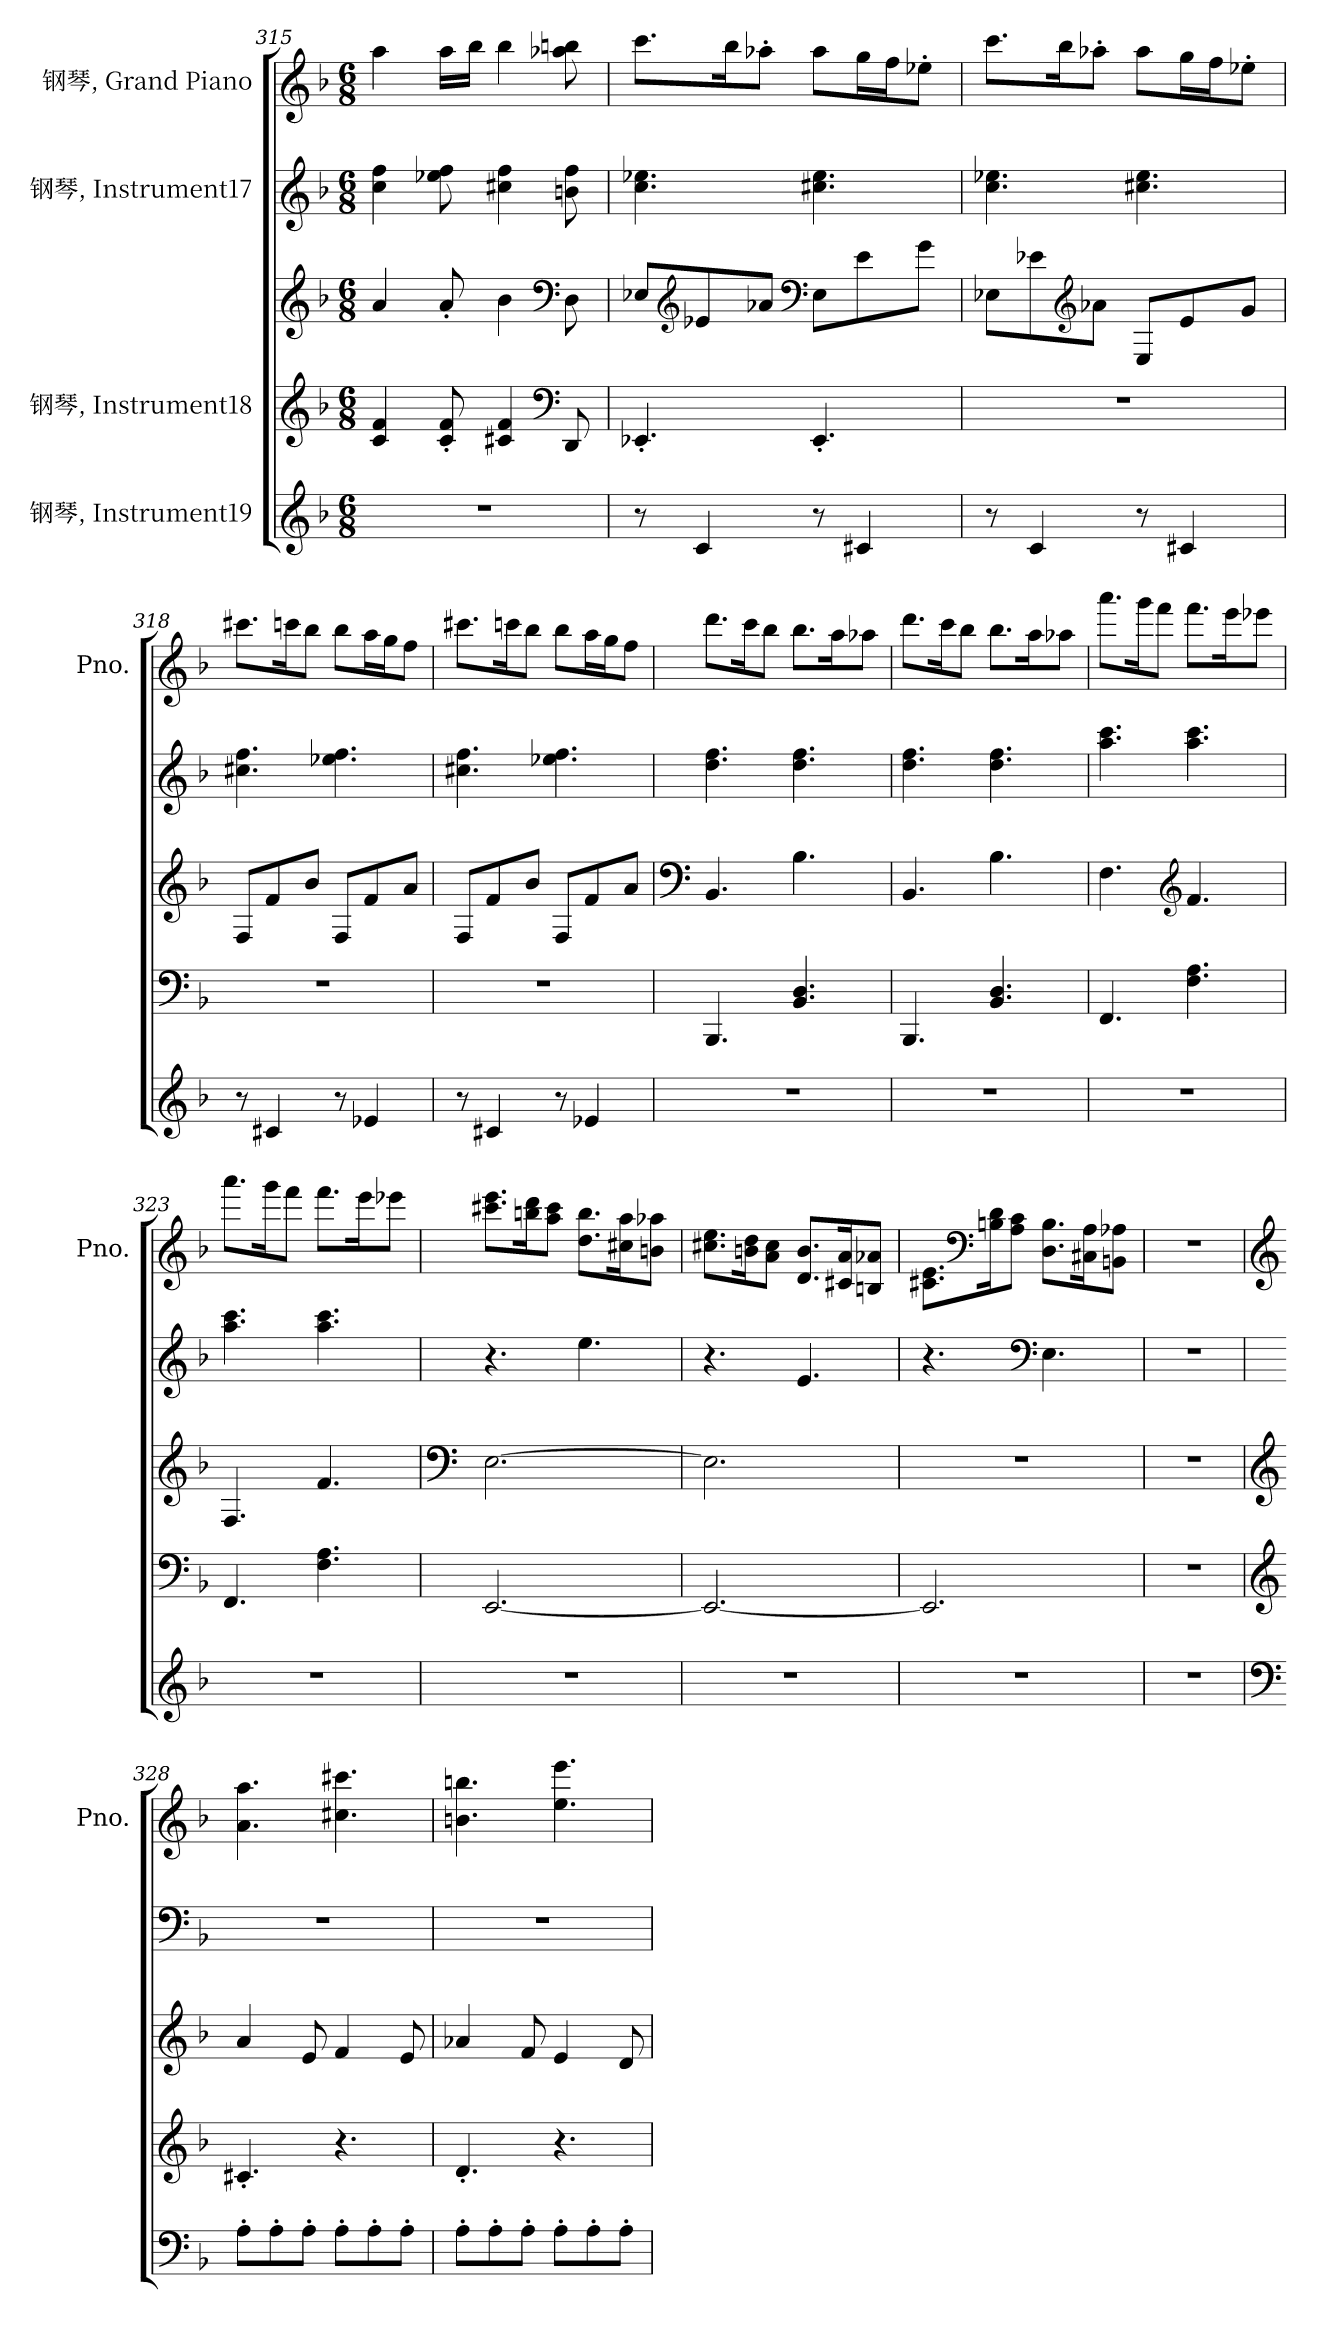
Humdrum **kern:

**kern	**kern	**kern	**kern	**kern
*part4	*part3	*part3	*part2	*part1
*staff5	*staff4	*staff3	*staff2	*staff1
*I"钢琴, Instrument19	*I"钢琴, Instrument18	*	*I"钢琴, Instrument17	*I"钢琴, Grand Piano
*	*	*	*	*I'Pno.
*clefG2	*clefG2	*clefG2	*clefG2	*clefG2
*k[b-]	*k[b-]	*k[b-]	*k[b-]	*k[b-]
*M6/8	*M6/8	*M6/8	*M6/8	*M6/8
=315	=315	=315	=315	=315
2.r	4c/ 4f/	4a/	4cc\ 4ff\	4aa\
.	8c/' 8f/'	8a'/	8ee-X\ 8ff\	16aa\LL
.	.	.	.	16bb-\JJ
.	4c#X/ 4f/	4b-\	4cc#X\ 4ff\	4bb-\
*	*clefF4	*clefF4	*	*
.	8DD/	8D\	8bn\ 8ff\	8aa-X\ 8bbn\
!!LO:PB:g=z
=316	=316	=316	=316	=316
8r	4.EE-X'/	8E-X/L	4.cc\ 4.ee-X\	8.ccc\L
*	*	*clefG2	*	*
4c/	.	8e-X/	.	.
.	.	.	.	16bb-\K
.	.	8a-X/J	.	8aa-X'\J
*	*	*clefF4	*	*
8r	4.EE-'/	8E-\L	4.cc#X\ 4.ee-\	8aa-\L
4c#X/	.	8e-\	.	16gg\L
.	.	.	.	16ff\J
.	.	8g\J	.	8ee-X'\J
=317	=317	=317	=317	=317
8r	2.r	8E-X\L	4.cc\ 4.ee-X\	8.ccc\L
4c/	.	8e-X\	.	.
.	.	.	.	16bb-\K
*	*	*clefG2	*	*
.	.	8a-X\J	.	8aa-X'\J
8r	.	8E-/L	4.cc#X\ 4.ee-\	8aa-\L
4c#X/	.	8e-/	.	16gg\L
.	.	.	.	16ff\J
.	.	8g/J	.	8ee-X'\J
=318	=318	=318	=318	=318
8r	2.r	8F/L	4.cc#X\ 4.ff\	8.ccc#X\L
4c#X/	.	8f/	.	.
.	.	.	.	16cccn\K
.	.	8b-/J	.	8bb-\J
8r	.	8F/L	4.ee-X\ 4.ff\	8bb-\L
4e-X/	.	8f/	.	16aa\L
.	.	.	.	16gg\J
.	.	8a/J	.	8ff\J
!!LO:LB:g=z
=319	=319	=319	=319	=319
8r	2.r	8F/L	4.cc#X\ 4.ff\	8.ccc#X\L
4c#X/	.	8f/	.	.
.	.	.	.	16cccn\K
.	.	8b-/J	.	8bb-\J
8r	.	8F/L	4.ee-X\ 4.ff\	8bb-\L
4e-X/	.	8f/	.	16aa\L
.	.	.	.	16gg\J
.	.	8a/J	.	8ff\J
=320	=320	=320	=320	=320
*	*	*clefF4	*	*
2.r	4.BBB-/	4.BB-/	4.dd\ 4.ff\	8.ddd\L
.	.	.	.	16ccc\K
.	.	.	.	8bb-\J
.	4.BB-/ 4.D/	4.B-\	4.dd\ 4.ff\	8.bb-\L
.	.	.	.	16aa\K
.	.	.	.	8aa-X\J
=321	=321	=321	=321	=321
2.r	4.BBB-/	4.BB-/	4.dd\ 4.ff\	8.ddd\L
.	.	.	.	16ccc\K
.	.	.	.	8bb-\J
.	4.BB-/ 4.D/	4.B-\	4.dd\ 4.ff\	8.bb-\L
.	.	.	.	16aa\K
.	.	.	.	8aa-X\J
!!LO:PB:g=z
=322	=322	=322	=322	=322
2.r	4.FF/	4.F\	4.aa\ 4.ccc\	8.aaa\L
.	.	.	.	16ggg\K
.	.	.	.	8fff\J
*	*	*clefG2	*	*
.	4.F\ 4.A\	4.f/	4.aa\ 4.ccc\	8.fff\L
.	.	.	.	16eee\K
.	.	.	.	8eee-X\J
=323	=323	=323	=323	=323
2.r	4.FF/	4.F/	4.aa\ 4.ccc\	8.aaa\L
.	.	.	.	16ggg\K
.	.	.	.	8fff\J
.	4.F\ 4.A\	4.f/	4.aa\ 4.ccc\	8.fff\L
.	.	.	.	16eee\K
.	.	.	.	8eee-X\J
=324	=324	=324	=324	=324
*	*	*clefF4	*	*
2.r	[2.EE/	[2.E\	4.r	8.ccc#X\ 8.eee\L
.	.	.	.	16bbn\ 16ddd\K
.	.	.	.	8aa\ 8ccc#\J
.	.	.	4.ee\	8.dd\ 8.bb\L
.	.	.	.	16cc#X\ 16aa\K
.	.	.	.	8bn\ 8aa-X\J
=325	=325	=325	=325	=325
2.r	2.EE/_	2.E\]	4.r	8.cc#X\ 8.ee\L
.	.	.	.	16bn\ 16dd\K
.	.	.	.	8a\ 8cc#\J
.	.	.	4.e/	8.d/ 8.b/L
.	.	.	.	16c#X/ 16a/K
.	.	.	.	8Bn/ 8a-X/J
!!LO:LB:g=z
=326	=326	=326	=326	=326
2.r	2.EE/]	2.r	4.r	8.c#X\ 8.e\L
*	*	*	*	*clefF4
.	.	.	.	16Bn\ 16d\K
.	.	.	.	8A\ 8c#\J
*	*	*	*clefF4	*
.	.	.	4.E\	8.D\ 8.B\L
.	.	.	.	16C#X\ 16A\K
.	.	.	.	8BBn\ 8A-X\J
=327	=327	=327	=327	=327
2.r	2.r	2.r	2.r	2.r
=328	=328	=328	=328	=328
*clefF4	*clefG2	*clefG2	*	*clefG2
8A'\L	4.c#X'/	4a/	2.r	4.a\ 4.aa\
8A'\	.	.	.	.
8A'\J	.	8e/	.	.
8A'\L	4.r	4f/	.	4.cc#X\ 4.ccc#X\
8A'\	.	.	.	.
8A'\J	.	8e/	.	.
=329	=329	=329	=329	=329
8A'\L	4.d'/	4a-X/	2.r	4.bn\ 4.bbn\
8A'\	.	.	.	.
8A'\J	.	8f/	.	.
8A'\L	4.r	4e/	.	4.ee\ 4.eee\
8A'\	.	.	.	.
8A'\J	.	8d/	.	.
=	=	=	=	=
*-	*-	*-	*-	*-
